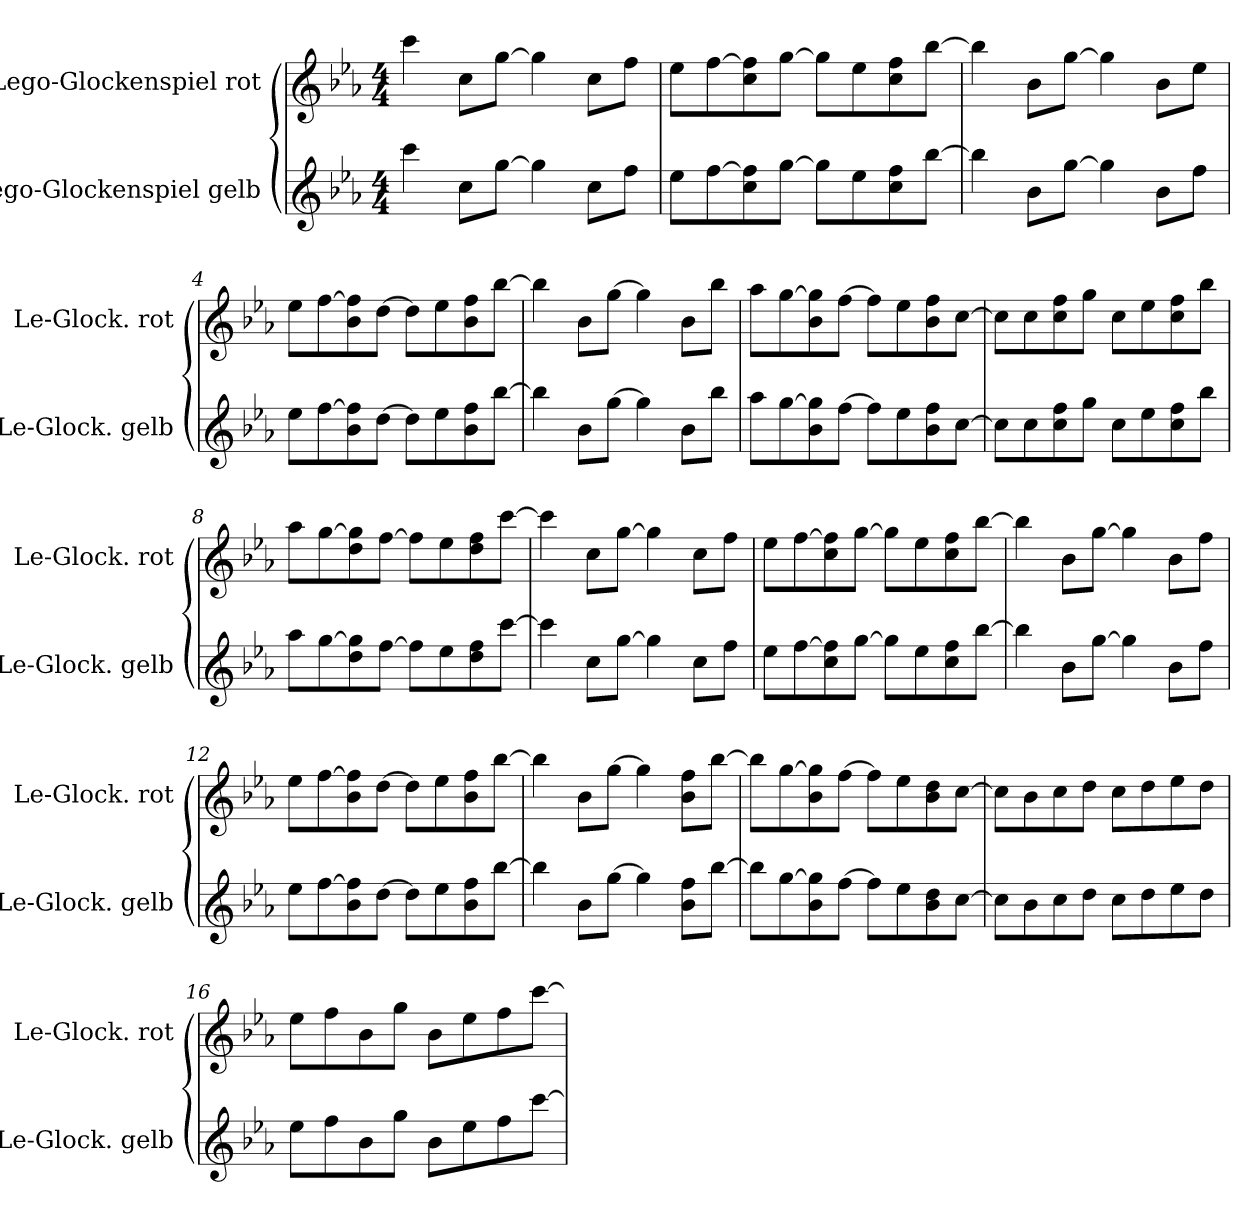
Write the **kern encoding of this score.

**kern	**kern
*part2	*part1
*staff2	*staff1
*I"Lego-Glockenspiel gelb	*I"Lego-Glockenspiel rot
*I'Le-Glock. gelb	*I'Le-Glock. rot
*clefG2	*clefG2
*k[b-e-a-]	*k[b-e-a-]
*M4/4	*M4/4
*MM130	*MM130
=1	=1
4ccc\	4ccc\
8cc\L	8cc\L
[8gg\J	[8gg\J
4gg\]	4gg\]
8cc\L	8cc\L
8ff\J	8ff\J
=2	=2
8ee-\L	8ee-\L
[8ff\	[8ff\
8cc\ 8ff\]	8cc\ 8ff\]
[8gg\J	[8gg\J
8gg\L]	8gg\L]
8ee-\	8ee-\
8cc\ 8ff\	8cc\ 8ff\
[8bb-\J	[8bb-\J
=3	=3
4bb-\]	4bb-\]
8b-\L	8b-\L
[8gg\J	[8gg\J
4gg\]	4gg\]
8b-\L	8b-\L
8ff\J	8ee-\J
=4	=4
8ee-\L	8ee-\L
[8ff\	[8ff\
8b-\ 8ff\]	8b-\ 8ff\]
[8dd\J	[8dd\J
8dd\L]	8dd\L]
8ee-\	8ee-\
8b-\ 8ff\	8b-\ 8ff\
[8bb-\J	[8bb-\J
=5	=5
4bb-\]	4bb-\]
8b-\L	8b-\L
[8gg\J	[8gg\J
4gg\]	4gg\]
8b-\L	8b-\L
8bb-\J	8bb-\J
=6	=6
8aa-\L	8aa-\L
[8gg\	[8gg\
8b-\ 8gg\]	8b-\ 8gg\]
[8ff\J	[8ff\J
8ff\L]	8ff\L]
8ee-\	8ee-\
8b-\ 8ff\	8b-\ 8ff\
[8cc\J	[8cc\J
=7	=7
8cc\L]	8cc\L]
8cc\	8cc\
8cc\ 8ff\	8cc\ 8ff\
8gg\J	8gg\J
8cc\L	8cc\L
8ee-\	8ee-\
8cc\ 8ff\	8cc\ 8ff\
8bb-\J	8bb-\J
=8	=8
8aa-\L	8aa-\L
[8gg\	[8gg\
8dd\ 8gg\]	8dd\ 8gg\]
[8ff\J	[8ff\J
8ff\L]	8ff\L]
8ee-\	8ee-\
8dd\ 8ff\	8dd\ 8ff\
[8ccc\J	[8ccc\J
=9	=9
4ccc\]	4ccc\]
8cc\L	8cc\L
[8gg\J	[8gg\J
4gg\]	4gg\]
8cc\L	8cc\L
8ff\J	8ff\J
=10	=10
8ee-\L	8ee-\L
[8ff\	[8ff\
8cc\ 8ff\]	8cc\ 8ff\]
[8gg\J	[8gg\J
8gg\L]	8gg\L]
8ee-\	8ee-\
8cc\ 8ff\	8cc\ 8ff\
[8bb-\J	[8bb-\J
=11	=11
4bb-\]	4bb-\]
8b-\L	8b-\L
[8gg\J	[8gg\J
4gg\]	4gg\]
8b-\L	8b-\L
8ff\J	8ff\J
=12	=12
8ee-\L	8ee-\L
[8ff\	[8ff\
8b-\ 8ff\]	8b-\ 8ff\]
[8dd\J	[8dd\J
8dd\L]	8dd\L]
8ee-\	8ee-\
8b-\ 8ff\	8b-\ 8ff\
[8bb-\J	[8bb-\J
=13	=13
4bb-\]	4bb-\]
8b-\L	8b-\L
[8gg\J	[8gg\J
4gg\]	4gg\]
8b-\ 8ff\L	8b-\ 8ff\L
[8bb-\J	[8bb-\J
=14	=14
8bb-\L]	8bb-\L]
[8gg\	[8gg\
8b-\ 8gg\]	8b-\ 8gg\]
[8ff\J	[8ff\J
8ff\L]	8ff\L]
8ee-\	8ee-\
8b-\ 8dd\	8b-\ 8dd\
[8cc\J	[8cc\J
=15	=15
8cc\L]	8cc\L]
8b-\	8b-\
8cc\	8cc\
8dd\J	8dd\J
8cc\L	8cc\L
8dd\	8dd\
8ee-\	8ee-\
8dd\J	8dd\J
=16	=16
8ee-\L	8ee-\L
8ff\	8ff\
8b-\	8b-\
8gg\J	8gg\J
8b-\L	8b-\L
8ee-\	8ee-\
8ff\	8ff\
[8ccc\J	[8ccc\J
=	=
*-	*-
